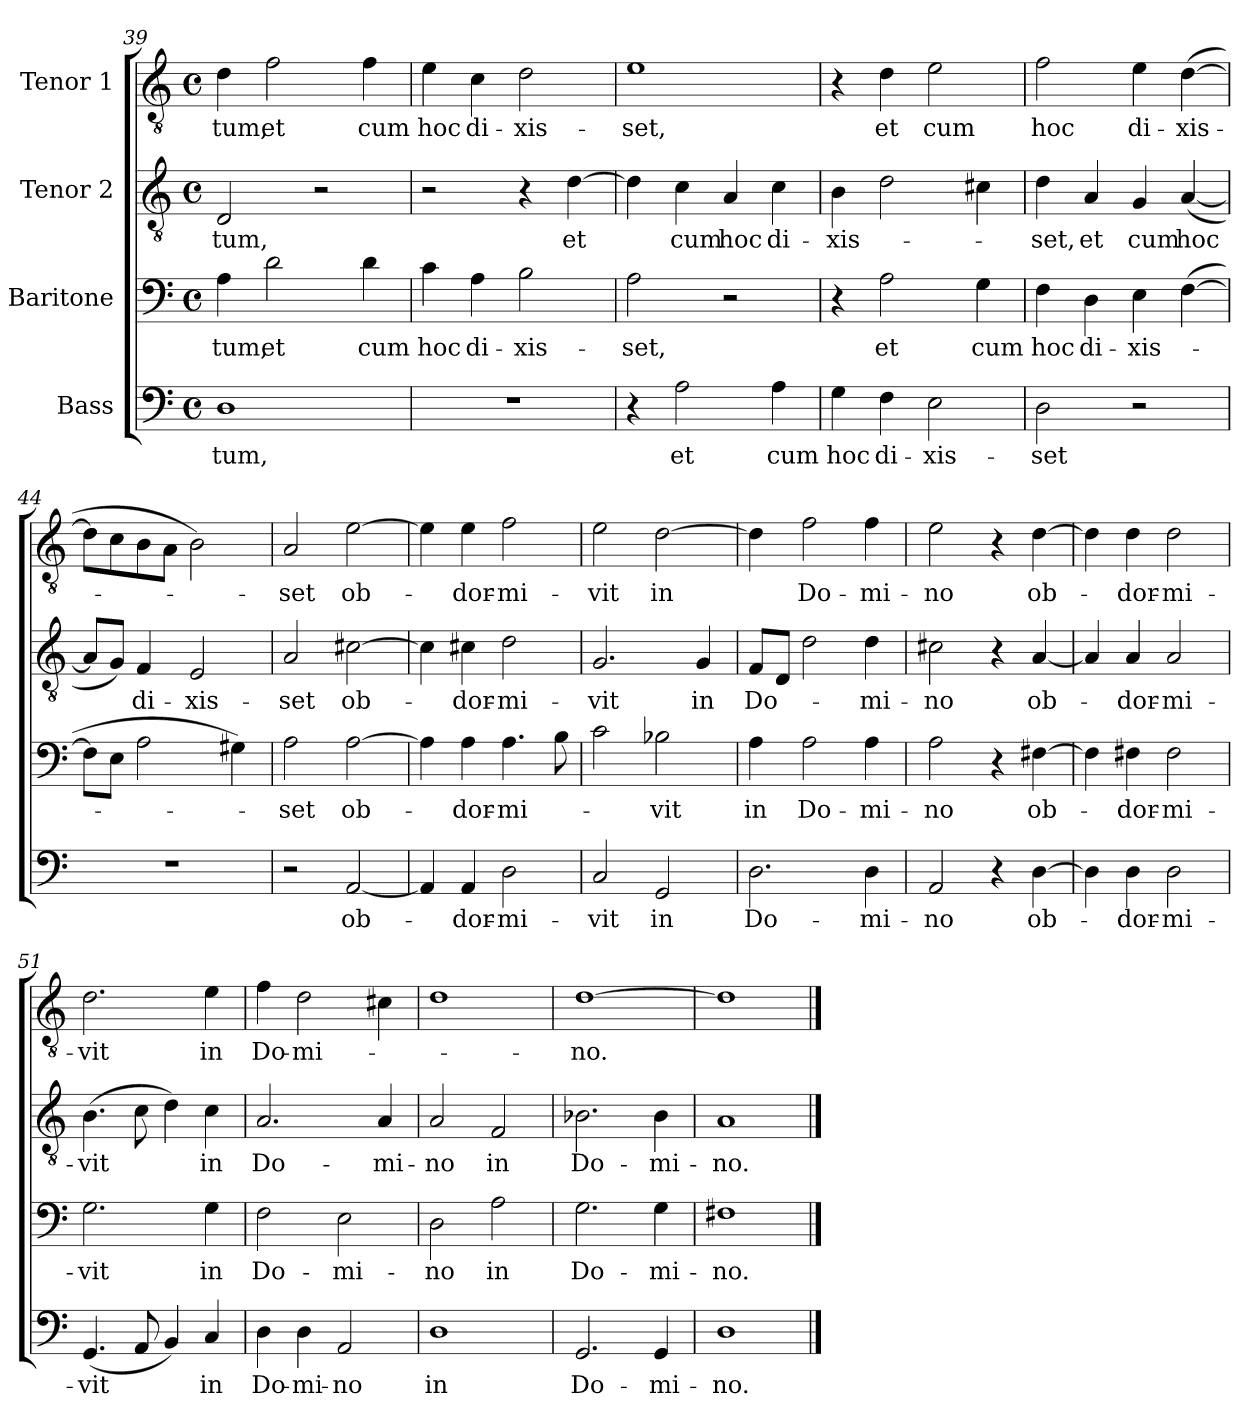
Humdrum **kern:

**kern	**text	**kern	**text	**kern	**text	**kern	**text
*part4	*part4	*part3	*part3	*part2	*part2	*part1	*part1
*staff4	*staff4	*staff3	*staff3	*staff2	*staff2	*staff1	*staff1
*I"Bass	*	*I"Baritone	*	*I"Tenor 2	*	*I"Tenor 1	*
*clefF4	*	*clefF4	*	*clefGv2	*	*clefGv2	*
*k[]	*	*k[]	*	*k[]	*	*k[]	*
*C:	*	*C:	*	*C:	*	*C:	*
*M4/4	*	*M4/4	*	*M4/4	*	*M4/4	*
*met(c)	*	*met(c)	*	*met(c)	*	*met(c)	*
=39	=39	=39	=39	=39	=39	=39	=39
1D	-tum,	4A\	-tum,	2D/	-tum,	4d\	-tum,
.	.	2d\	et	.	.	2f\	et
.	.	.	.	2r	.	.	.
.	.	4d\	cum	.	.	4f\	cum
=40	=40	=40	=40	=40	=40	=40	=40
1r	.	4c\	hoc	2r	.	4e\	hoc
.	.	4A\	di-	.	.	4c\	di-
.	.	2B\	-xis-	4r	.	2d\	-xis-
.	.	.	.	[4d\	et	.	.
=41	=41	=41	=41	=41	=41	=41	=41
4r	.	2A\	-set,	4d\]	.	1e	-set,
2A\	et	.	.	4c\	cum	.	.
.	.	2r	.	4A/	hoc	.	.
4A\	cum	.	.	4c\	di-	.	.
=42	=42	=42	=42	=42	=42	=42	=42
4G\	hoc	4r	.	4B\	-xis-	4r	.
4F\	di-	2A\	et	2d\	.	4d\	et
2E\	-xis-	.	.	.	.	2e\	cum
.	.	4G\	cum	4c#X\	.	.	.
!!LO:LB:g=z
=43	=43	=43	=43	=43	=43	=43	=43
2D\	-set	4F\	hoc	4d\	-set,	2f\	hoc
.	.	4D\	di-	4A/	et	.	.
2r	.	4E\	-xis-	4G/	cum	4e\	di-
.	.	([4F\	.	([4A/	hoc	([4d\	-xis-
=44	=44	=44	=44	=44	=44	=44	=44
1r	.	8F\L]	.	8A/L]	.	8d\L]	.
.	.	8E\J	.	8G/J)	.	8c\	.
.	.	2A\	.	4F/	di-	8B\	.
.	.	.	.	.	.	8A\J	.
.	.	.	.	2E/	-xis-	2B\)	.
.	.	4G#X\)	.	.	.	.	.
=45	=45	=45	=45	=45	=45	=45	=45
2r	.	2A\	-set	2A/	-set	2A/	-set
[2AA/	ob-	[2A\	ob-	[2c#X\	ob-	[2e\	ob-
=46	=46	=46	=46	=46	=46	=46	=46
4AA/]	.	4A\]	.	4c#\]	.	4e\]	.
4AA/	-dor-	4A\	-dor-	4c#X\	-dor-	4e\	-dor-
2D\	-mi-	4.A\	-mi-	2d\	-mi-	2f\	-mi-
.	.	8B\	.	.	.	.	.
=47	=47	=47	=47	=47	=47	=47	=47
2C/	-vit	2c\	.	2.G/	-vit	2e\	-vit
2GG/	in	2B-X\	-vit	.	.	[2d\	in
.	.	.	.	4G/	in	.	.
=48	=48	=48	=48	=48	=48	=48	=48
2.D\	Do-	4A\	in	8F/L	Do-	4d\]	.
.	.	.	.	8D/J	.	.	.
.	.	2A\	Do-	2d\	.	2f\	Do-
4D\	-mi-	4A\	-mi-	4d\	-mi-	4f\	-mi-
!!LO:LB:g=z
=49	=49	=49	=49	=49	=49	=49	=49
2AA/	no	2A\	no	2c#X\	no	2e\	-no
4r	.	4r	.	4r	.	4r	.
[4D\	ob-	[4F#X\	ob-	[4A/	ob-	[4d\	ob-
=50	=50	=50	=50	=50	=50	=50	=50
4D\]	.	4F#\]	.	4A/]	.	4d\]	.
4D\	-dor-	4F#X\	-dor-	4A/	-dor-	4d\	-dor-
2D\	-mi-	2F#\	-mi-	2A/	-mi-	2d\	-mi-
=51	=51	=51	=51	=51	=51	=51	=51
(4.GG/	-vit	2.G\	-vit	(4.B\	-vit	2.d\	-vit
8AA/	.	.	.	8c\	.	.	.
4BB/)	.	.	.	4d\)	.	.	.
4C/	in	4G\	in	4c\	in	4e\	in
=52	=52	=52	=52	=52	=52	=52	=52
4D\	Do-	2F\	Do-	2.A/	Do-	4f\	Do-
4D\	-mi-	.	.	.	.	2d\	-mi-
2AA/	-no	2E\	-mi-	.	.	.	.
.	.	.	.	4A/	-mi-	4c#X\	.
=53	=53	=53	=53	=53	=53	=53	=53
1D	in	2D\	-no	2A/	-no	1d	.
.	.	2A\	in	2F/	in	.	.
=54	=54	=54	=54	=54	=54	=54	=54
2.GG/	Do-	2.G\	Do-	2.B-X\	Do-	[1d	-no.
4GG/	-mi-	4G\	-mi-	4B-\	-mi-	.	.
=55	=55	=55	=55	=55	=55	=55	=55
1D	-no.	1F#X	-no.	1A	-no.	1d]	.
==	==	==	==	==	==	==	==
*-	*-	*-	*-	*-	*-	*-	*-
